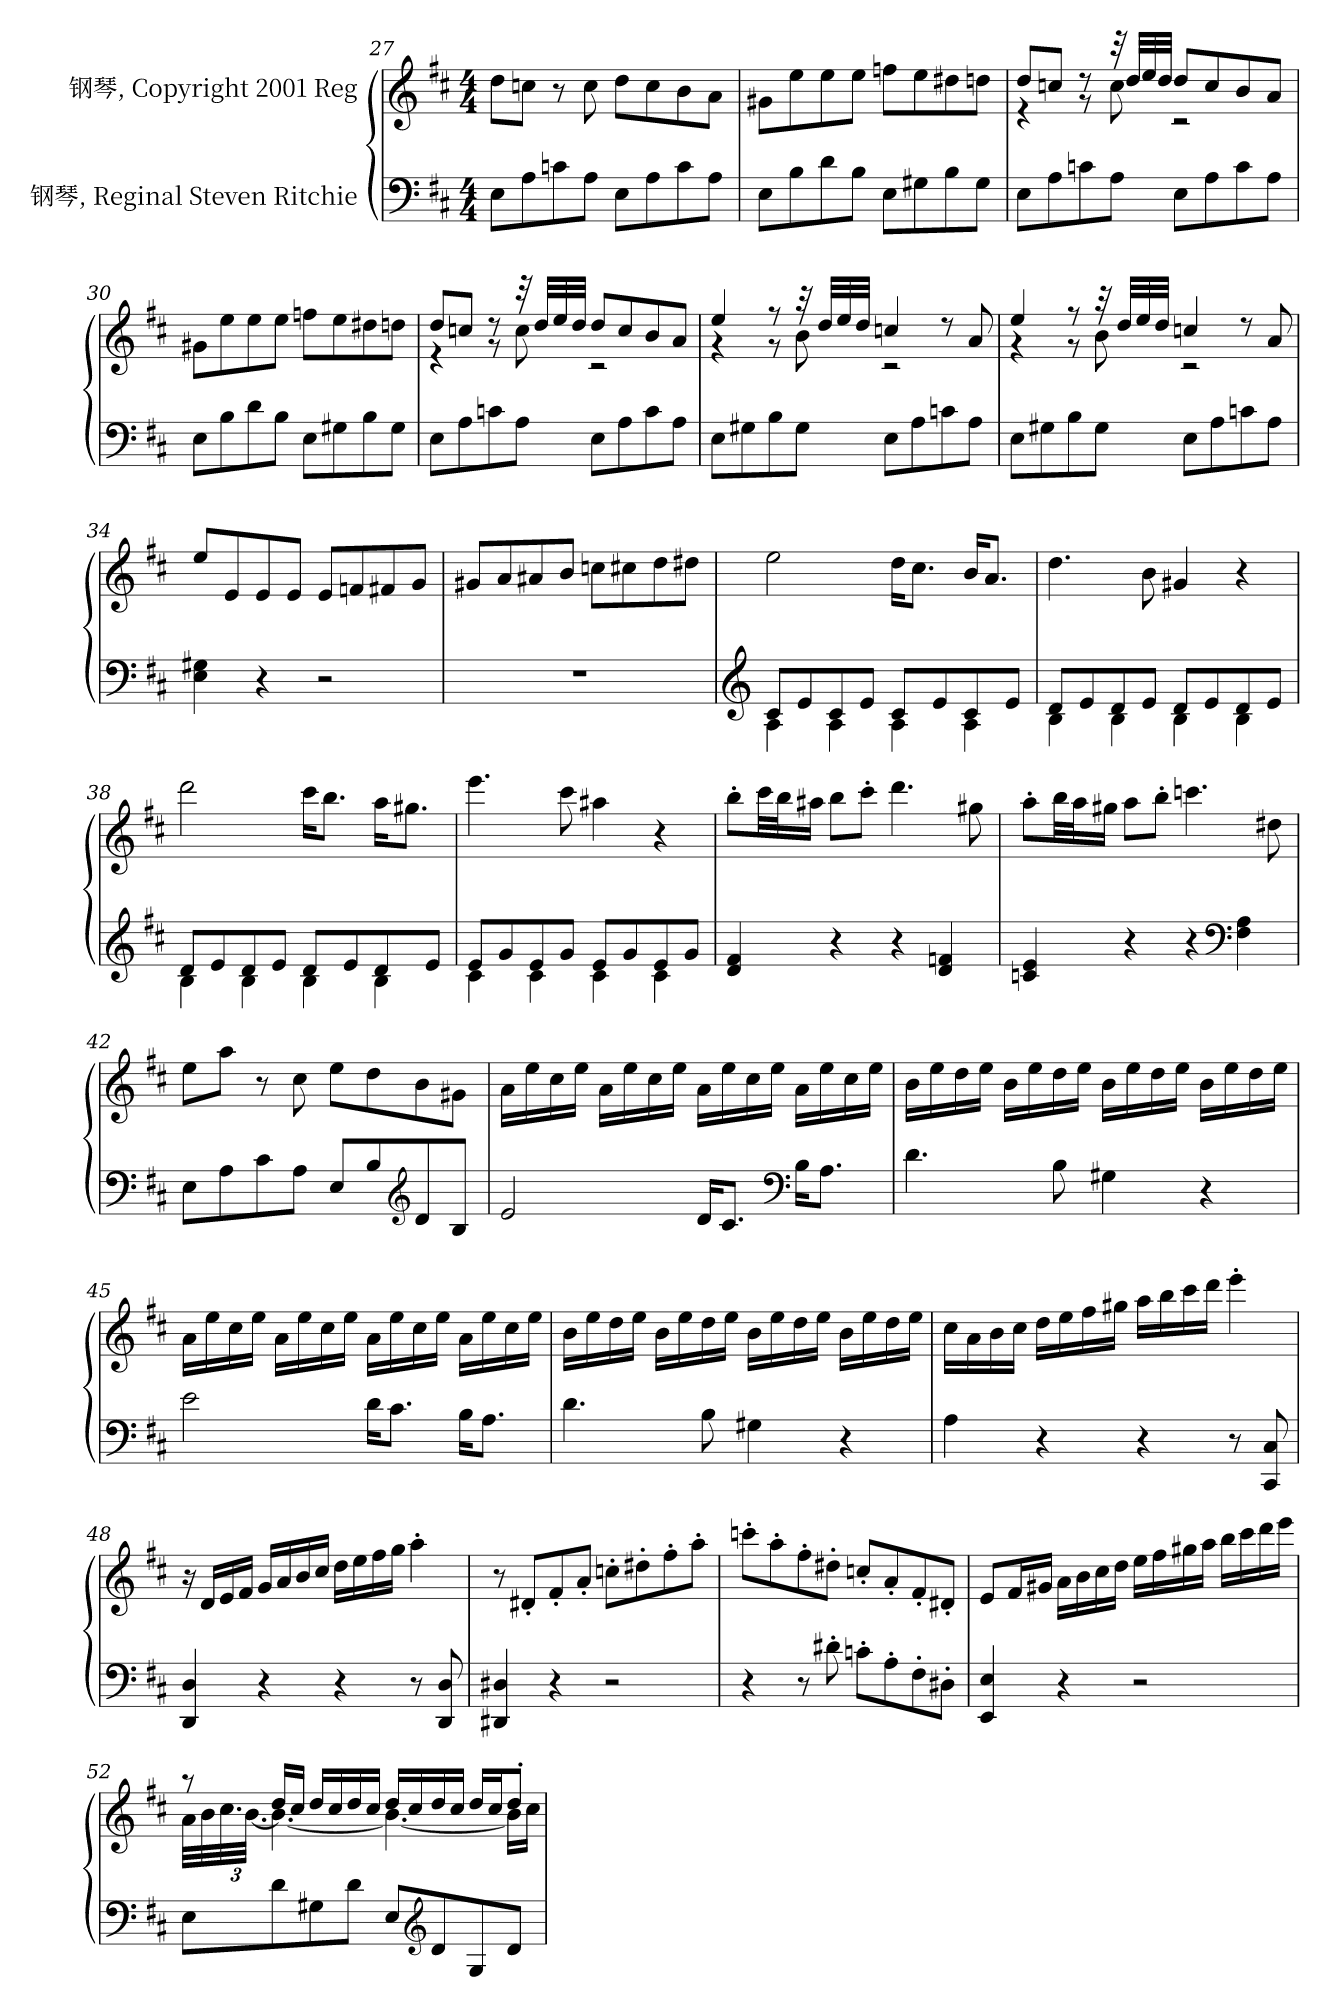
**kern	**kern
*part2	*part1
*staff2	*staff1
*I"钢琴, Reginal Steven Ritchie	*I"钢琴, Copyright 2001 Reg
*clefF4	*clefG2
*k[f#c#]	*k[f#c#]
*M4/4	*M4/4
=27	=27
8E\L	8dd\L
8A\	8ccn\J
8cn\	8r
8A\J	8cc\
8E\L	8dd\L
8A\	8cc\
8c\	8b\
8A\J	8a\J
=28	=28
8E\L	8g#X\L
8B\	8ee\
8d\	8ee\
8B\J	8ee\J
8E\L	8ffn\L
8G#X\	8ee\
8B\	8dd#X\
8G#\J	8ddn\J
=29	=29
*	*^
8E\L	8dd/L	4r
8A\	8ccn/J	.
8cn\	8r	8r
8A\J	32r	8cc\
.	32dd/LLL	.
.	32ee/	.
.	32dd/JJJ	.
8E\L	8dd/L	2r
8A\	8cc/	.
8c\	8b/	.
8A\J	8a/J	.
*	*v	*v
!!LO:LB:g=z
=30	=30
8E\L	8g#X\L
8B\	8ee\
8d\	8ee\
8B\J	8ee\J
8E\L	8ffn\L
8G#X\	8ee\
8B\	8dd#X\
8G#\J	8ddn\J
=31	=31
*	*^
8E\L	8dd/L	4r
8A\	8ccn/J	.
8cn\	8r	8r
8A\J	32r	8cc\
.	32dd/LLL	.
.	32ee/	.
.	32dd/JJJ	.
8E\L	8dd/L	2r
8A\	8cc/	.
8c\	8b/	.
8A\J	8a/J	.
=32	=32	=32
8E\L	4ee/	4r
8G#X\	.	.
8B\	8r	8r
8G#\J	32r	8b\
.	32dd/LLL	.
.	32ee/	.
.	32dd/JJJ	.
8E\L	4ccn/	2r
8A\	.	.
8cn\	8r	.
8A\J	8a/	.
!!LO:LB:g=z	!!
=33	=33	=33
8E\L	4ee/	4r
8G#X\	.	.
8B\	8r	8r
8G#\J	32r	8b\
.	32dd/LLL	.
.	32ee/	.
.	32dd/JJJ	.
8E\L	4ccn/	2r
8A\	.	.
8cn\	8r	.
8A\J	8a/	.
*	*v	*v
=34	=34
4E\ 4G#X\	8ee/L
.	8e/
4r	8e/
.	8e/J
2r	8e/L
.	8fn/
.	8f#X/
.	8g/J
=35	=35
1r	8g#X/L
.	8a/
.	8a#X/
.	8b/J
.	8ccn\L
.	8cc#X\
.	8dd\
.	8dd#X\J
!!LO:LB:g=z
=36	=36
*clefG2	*
*^	*
8c#/L	4A\	2ee\
8e/	.	.
8c#/	4A\	.
8e/J	.	.
8c#/L	4A\	16dd\KL
.	.	8.cc#\J
8e/	.	.
8c#/	4A\	16b/KL
.	.	8.a/J
8e/J	.	.
=37	=37	=37
8d/L	4B\	4.dd\
8e/	.	.
8d/	4B\	.
8e/J	.	8b\
8d/L	4B\	4g#X/
8e/	.	.
8d/	4B\	4r
8e/J	.	.
=38	=38	=38
8d/L	4B\	2ddd\
8e/	.	.
8d/	4B\	.
8e/J	.	.
8d/L	4B\	16ccc#\KL
.	.	8.bb\J
8e/	.	.
8d/	4B\	16aa\KL
.	.	8.gg#X\J
8e/J	.	.
=39	=39	=39
8e/L	4c#\	4.eee\
8g/	.	.
8e/	4c#\	.
8g/J	.	8ccc#\
8e/L	4c#\	4aa#X\
8g/	.	.
8e/	4c#\	4r
8g/J	.	.
*v	*v	*
!!LO:LB:g=z
=40	=40
4d/ 4f#/	8bb'\L
.	32ccc#\LL
.	32bb\J
.	16aa#X\JJ
4r	8bb\L
.	8ccc#'\J
4r	4.ddd\
4d/ 4fn/	.
.	8gg#X\
=41	=41
4cn/ 4e/	8aa'\L
.	32bb\LL
.	32aa\J
.	16gg#X\JJ
4r	8aa\L
.	8bb'\J
4r	4.cccn\
*clefF4	*
4F#\ 4A\	.
.	8dd#X\
=42	=42
8E\L	8ee\L
8A\	8aa\J
8c#\	8r
8A\J	8cc#\
8E/L	8ee\L
8B/	8dd\
*clefG2	*
8d/	8b\
8B/J	8g#X\J
!!LO:PB:g=z
=43	=43
2e/	16a\LL
.	16ee\
.	16cc#\
.	16ee\JJ
.	16a\LL
.	16ee\
.	16cc#\
.	16ee\JJ
16d/KL	16a\LL
8.c#/J	16ee\
.	16cc#\
.	16ee\JJ
*clefF4	*
16B\KL	16a\LL
8.A\J	16ee\
.	16cc#\
.	16ee\JJ
=44	=44
4.d\	16b\LL
.	16ee\
.	16dd\
.	16ee\JJ
.	16b\LL
.	16ee\
8B\	16dd\
.	16ee\JJ
4G#X\	16b\LL
.	16ee\
.	16dd\
.	16ee\JJ
4r	16b\LL
.	16ee\
.	16dd\
.	16ee\JJ
!!LO:LB:g=z
=45	=45
2e\	16a\LL
.	16ee\
.	16cc#\
.	16ee\JJ
.	16a\LL
.	16ee\
.	16cc#\
.	16ee\JJ
16d\KL	16a\LL
8.c#\J	16ee\
.	16cc#\
.	16ee\JJ
16B\KL	16a\LL
8.A\J	16ee\
.	16cc#\
.	16ee\JJ
=46	=46
4.d\	16b\LL
.	16ee\
.	16dd\
.	16ee\JJ
.	16b\LL
.	16ee\
8B\	16dd\
.	16ee\JJ
4G#X\	16b\LL
.	16ee\
.	16dd\
.	16ee\JJ
4r	16b\LL
.	16ee\
.	16dd\
.	16ee\JJ
!!LO:LB:g=z
=47	=47
4A\	16cc#\LL
.	16a\
.	16b\
.	16cc#\JJ
4r	16dd\LL
.	16ee\
.	16ff#\
.	16gg#X\JJ
4r	16aa\LL
.	16bb\
.	16ccc#\
.	16ddd\JJ
8r	4eee'\
8CC#/ 8C#/	.
=48	=48
4DD/ 4D/	16r
.	16d/LL
.	16e/
.	16f#/JJ
4r	16g/LL
.	16a/
.	16b/
.	16cc#/JJ
4r	16dd\LL
.	16ee\
.	16ff#\
.	16gg\JJ
8r	4aa'\
8DD/ 8D/	.
=49	=49
4DD#X/ 4D#X/	8r
.	8d#X'/L
4r	8f#'/
.	8a'/J
2r	8ccn'\L
.	8dd#X'\
.	8ff#'\
.	8aa'\J
!!LO:LB:g=z
=50	=50
4r	8cccn'\L
.	8aa'\
8r	8ff#'\
8d#X'\	8dd#X'\J
8cn'\L	8ccn'/L
8A'\	8a'/
8F#'\	8f#'/
8D#X'\J	8d#X'/J
=51	=51
4EE/ 4E/	8e/L
.	16f#/L
.	16g#X/JJ
4r	16a\LL
.	16b\
.	16cc#\
.	16dd\JJ
2r	16ee\LL
.	16ff#\
.	16gg#X\
.	16aa\JJ
.	16bb\LL
.	16ccc#\
.	16ddd\
.	16eee\JJ
!!LO:LB:g=z
=52	=52
*	*^
8E\L	8r	32a\LLL
.	.	32b\
*	*	*Xbrackettup
.	.	48.cc#\
.	.	[48.b\JJJ
8d\	16dd/LL	4.b\_
.	16cc#/JJ	.
8G#X\	16dd/LL	.
.	16cc#/	.
8d\J	16dd/	.
.	16cc#/JJ	.
8E/L	16dd/LL	4.b\_
.	16cc#/	.
*clefG2	*	*
8d/	16dd/	.
.	16cc#/JJ	.
8G#/	16dd/LL	.
.	16cc#/J	.
8d/J	8dd'/J	16b\LL]
.	.	16cc#\JJ
*	*v	*v
=	=
*-	*-
